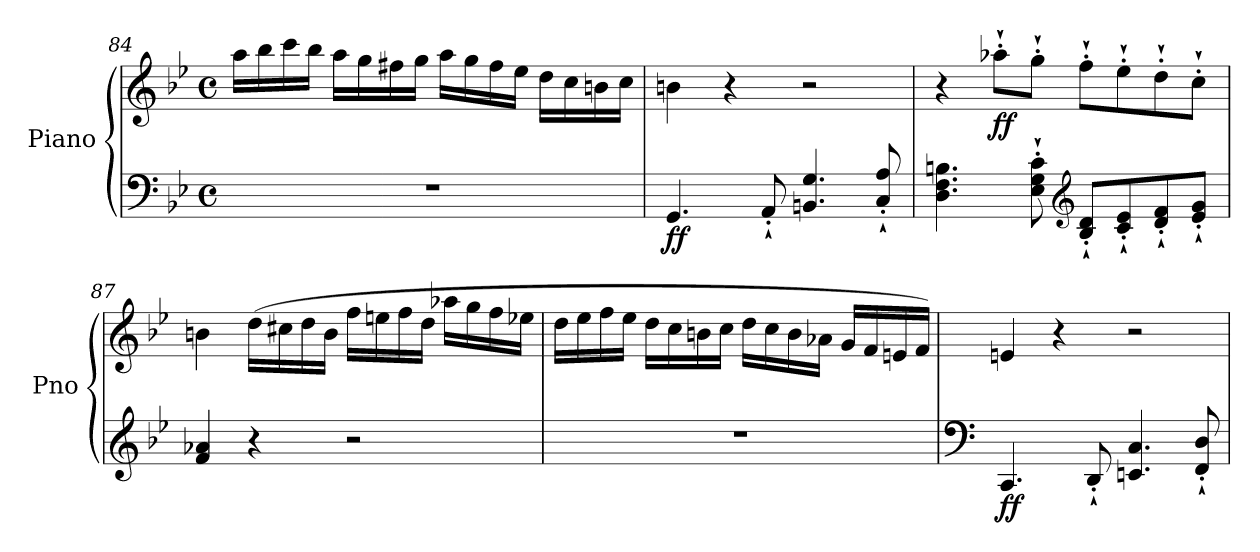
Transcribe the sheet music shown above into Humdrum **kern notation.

**kern	**kern	**dynam
*part1	*part1	*part1
*staff2	*staff1	*staff1/2
*I"Piano	*	*
*I'Pno	*	*
!!LO:LB:g=z
*clefF4	*clefG2	*
*k[b-e-]	*k[b-e-]	*
*M4/4	*M4/4	*
*met(c)	*met(c)	*
=84	=84	=84
1r	16aa\LL	.
.	16bb-\	.
.	16ccc\	.
.	16bb-\JJ	.
.	16aa\LL	.
.	16gg\	.
.	16ff#X\	.
.	16gg\JJ	.
.	16aa\LL	.
.	16gg\	.
.	16ff#\	.
.	16ee-\JJ	.
.	16dd\LL	.
.	16cc\	.
.	16bn\	.
.	16cc\JJ	.
=85	=85	=85
!	!	!LO:DY:b=2
4.GG/	4bn\	ff
.	4r	.
8AA'`/	.	.
4.BBn/ 4.G/	2r	.
8C/'` 8A/'`	.	.
=86	=86	=86
4.D\ 4.F\ 4.Bn\	4r	.
!	!	!LO:DY:b
.	8aa-X'`\L	ff
8E-\'` 8G\'` 8c\'`	8gg'`\J	.
*clefG2	*	*
8B/'` 8d/'`L	8ff'`\L	.
8c/'` 8e-/'`	8ee-'`\	.
8d/'` 8f/'`	8dd'`\	.
8e-/'` 8g/'`J	8cc'`\J	.
!!LO:PB:g=z
=87	=87	=87
4f/ 4a-X/	4bn\	.
4r	(>16dd\LL	.
.	16cc#X\	.
.	16dd\	.
.	16b\JJ	.
2r	16ff\LL	.
.	16een\	.
.	16ff\	.
.	16dd\JJ	.
.	16aa-X\LL	.
.	16gg\	.
.	16ff\	.
.	16ee-X\JJ	.
!!LO:PB:g=z
=88	=88	=88
1r	16dd\LL	.
.	16ee-\	.
.	16ff\	.
.	16ee-\JJ	.
.	16dd\LL	.
.	16cc\	.
.	16bn\	.
.	16cc\JJ	.
.	16dd\LL	.
.	16cc\	.
.	16b\	.
.	16a-X\JJ	.
.	16g/LL	.
.	16f/	.
.	16en/	.
.	16f/JJ)	.
=89	=89	=89
*clefF4	*	*
!	!	!LO:DY:b=2
4.CC/	4en/	ff
.	4r	.
8DD'`/	.	.
4.EEn/ 4.C/	2r	.
8FF/'` 8D/'`	.	.
=	=	=
*-	*-	*-
